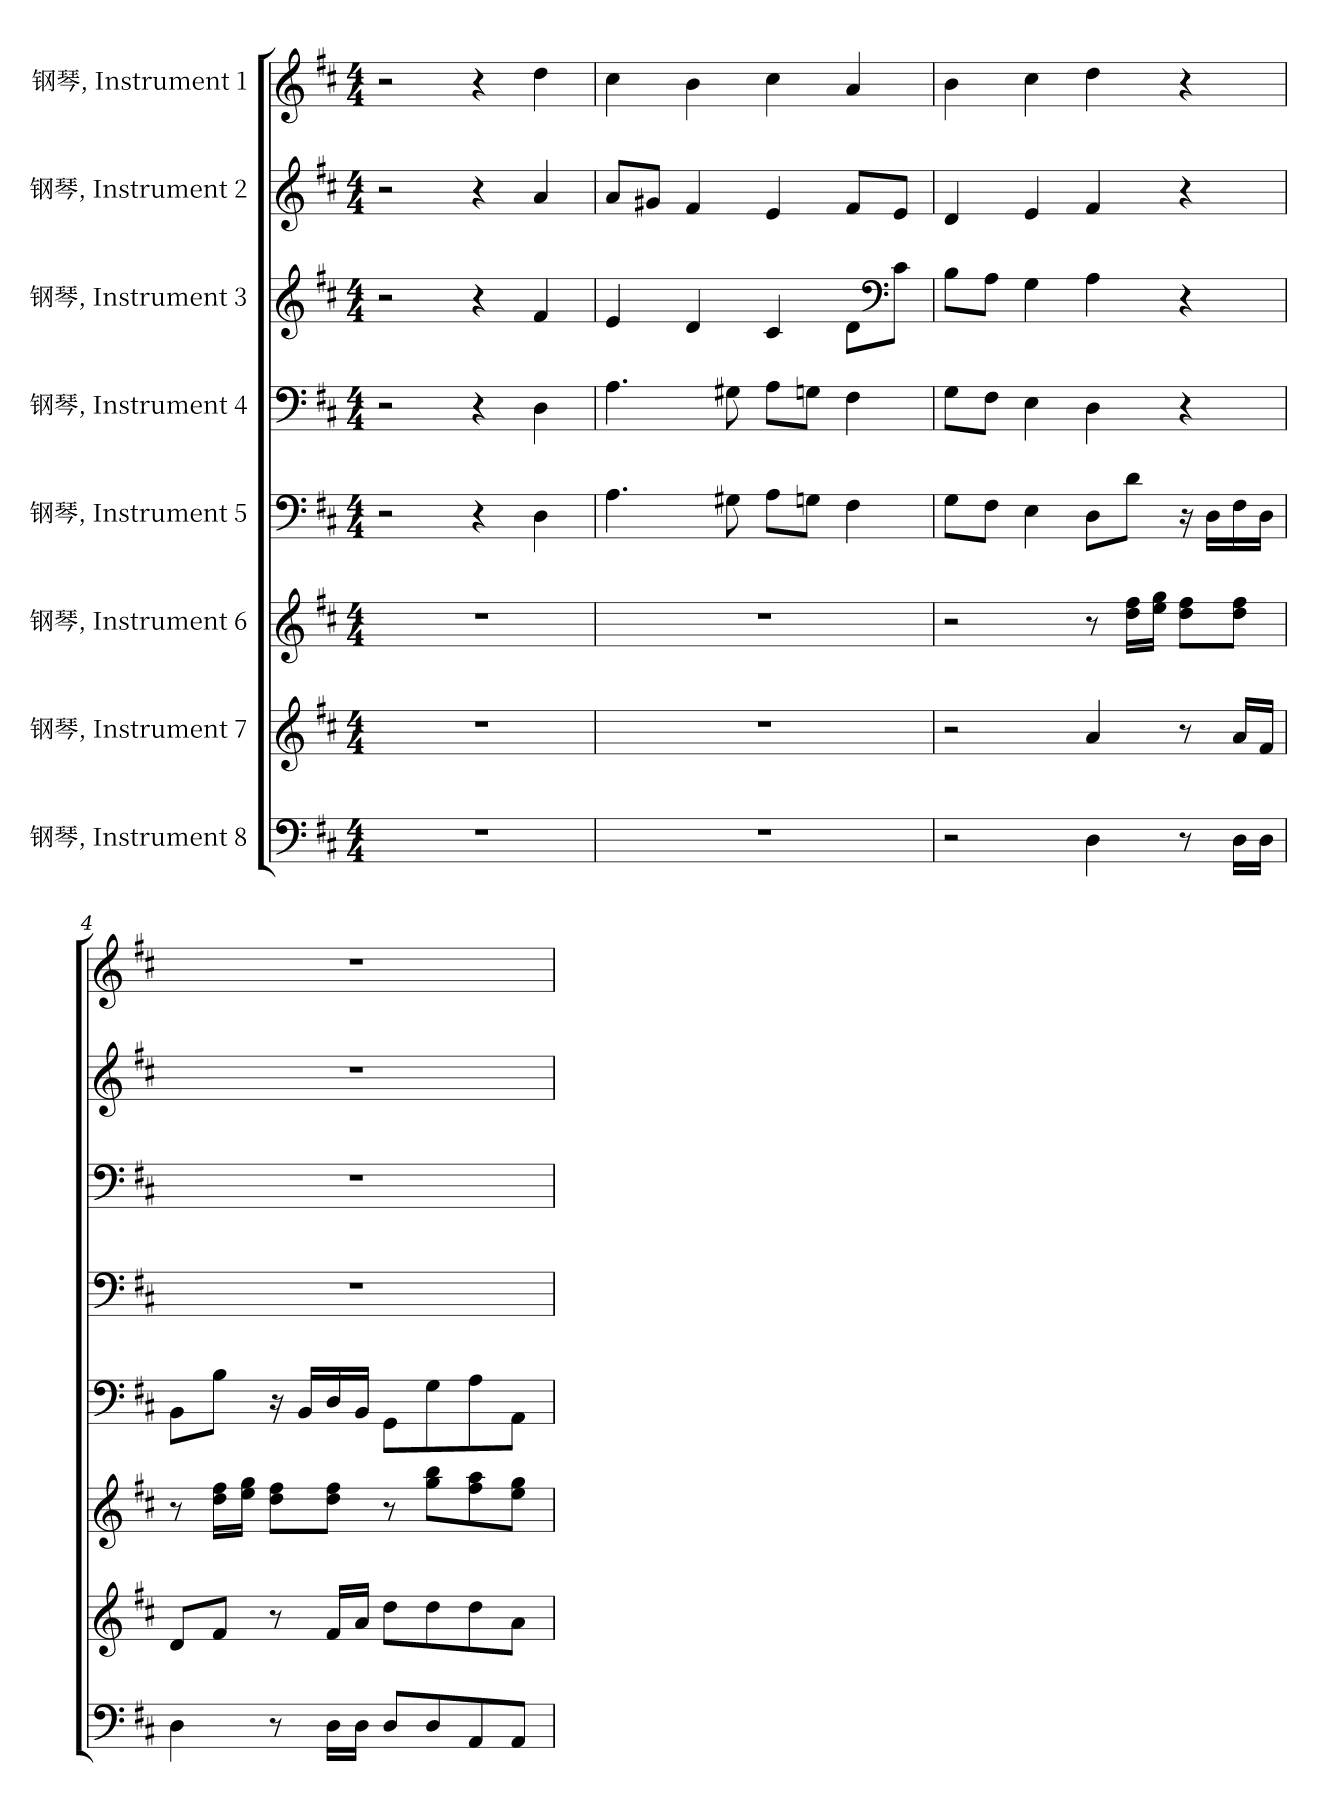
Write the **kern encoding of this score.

**kern	**kern	**kern	**kern	**kern	**kern	**kern	**kern
*part8	*part7	*part6	*part5	*part4	*part3	*part2	*part1
*staff8	*staff7	*staff6	*staff5	*staff4	*staff3	*staff2	*staff1
*I"钢琴, Instrument 8	*I"钢琴, Instrument 7	*I"钢琴, Instrument 6	*I"钢琴, Instrument 5	*I"钢琴, Instrument 4	*I"钢琴, Instrument 3	*I"钢琴, Instrument 2	*I"钢琴, Instrument 1
*clefF4	*clefG2	*clefG2	*clefF4	*clefF4	*clefG2	*clefG2	*clefG2
*k[f#c#]	*k[f#c#]	*k[f#c#]	*k[f#c#]	*k[f#c#]	*k[f#c#]	*k[f#c#]	*k[f#c#]
*M4/4	*M4/4	*M4/4	*M4/4	*M4/4	*M4/4	*M4/4	*M4/4
*MM88	*MM88	*MM88	*MM88	*MM88	*MM88	*MM88	*MM88
=1	=1	=1	=1	=1	=1	=1	=1
1r	1r	1r	2r	2r	2r	2r	2r
.	.	.	4r	4r	4r	4r	4r
.	.	.	4D\	4D\	4f#/	4a/	4dd\
=2	=2	=2	=2	=2	=2	=2	=2
1r	1r	1r	4.A\	4.A\	4e/	8a/L	4cc#\
.	.	.	.	.	.	8g#X/J	.
.	.	.	.	.	4d/	4f#/	4b\
.	.	.	8G#X\	8G#X\	.	.	.
.	.	.	8A\L	8A\L	4c#/	4e/	4cc#\
.	.	.	8Gn\J	8Gn\J	.	.	.
.	.	.	4F#\	4F#\	8d\L	8f#/L	4a/
*	*	*	*	*	*clefF4	*	*
.	.	.	.	.	8c#\J	8e/J	.
=3	=3	=3	=3	=3	=3	=3	=3
2r	2r	2r	8G\L	8G\L	8B\L	4d/	4b\
.	.	.	8F#\J	8F#\J	8A\J	.	.
.	.	.	4E\	4E\	4G\	4e/	4cc#\
4D\	4a/	8r	8D\L	4D\	4A\	4f#/	4dd\
.	.	16dd\ 16ff#\LL	8d\J	.	.	.	.
.	.	16ee\ 16gg\JJ	.	.	.	.	.
8r	8r	8dd\ 8ff#\L	16r	4r	4r	4r	4r
.	.	.	16D\LL	.	.	.	.
16D\LL	16a/LL	8dd\ 8ff#\J	16F#\	.	.	.	.
16D\JJ	16f#/JJ	.	16D\JJ	.	.	.	.
!!LO:PB:g=z
=4	=4	=4	=4	=4	=4	=4	=4
4D\	8d/L	8r	8BB\L	1r	1r	1r	1r
.	8f#/J	16dd\ 16ff#\LL	8B\J	.	.	.	.
.	.	16ee\ 16gg\JJ	.	.	.	.	.
8r	8r	8dd\ 8ff#\L	16r	.	.	.	.
.	.	.	16BB/LL	.	.	.	.
16D\LL	16f#/LL	8dd\ 8ff#\J	16D/	.	.	.	.
16D\JJ	16a/JJ	.	16BB/JJ	.	.	.	.
8D/L	8dd\L	8r	8GG\L	.	.	.	.
8D/	8dd\	8gg\ 8bb\L	8G\	.	.	.	.
8AA/	8dd\	8ff#\ 8aa\	8A\	.	.	.	.
8AA/J	8a\J	8ee\ 8gg\J	8AA\J	.	.	.	.
=	=	=	=	=	=	=	=
*-	*-	*-	*-	*-	*-	*-	*-
